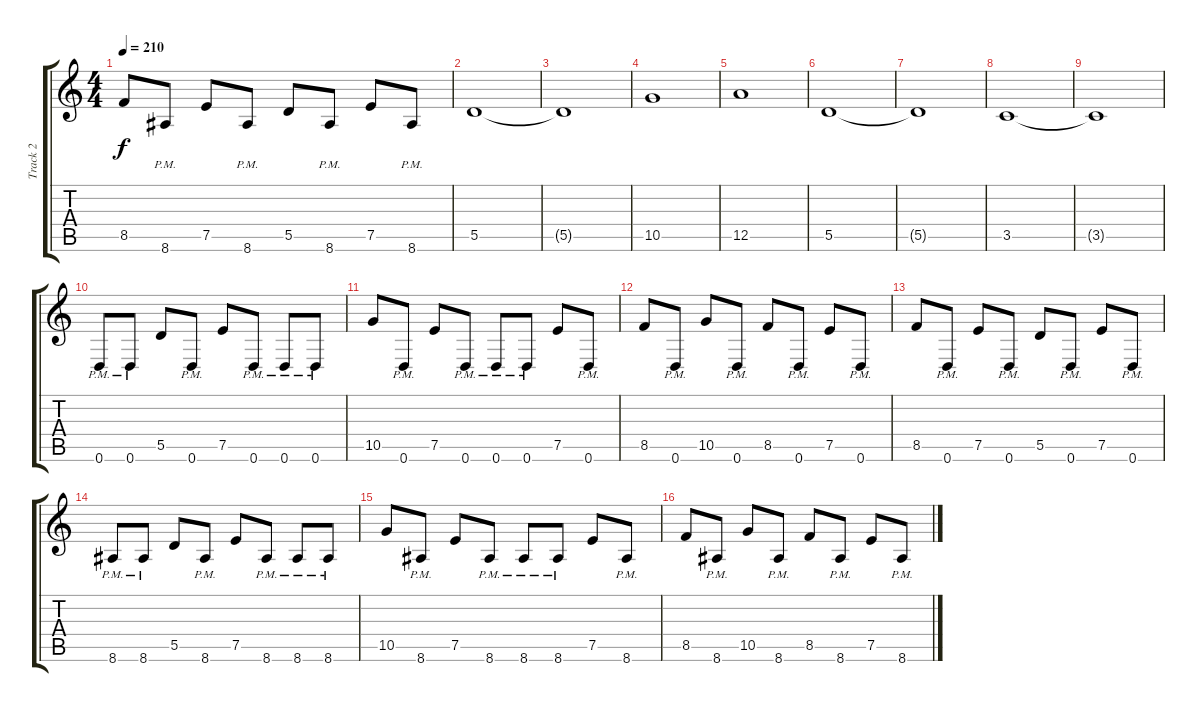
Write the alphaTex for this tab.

\track ("Track 2" "Track 2") {instrument distortionguitar}
\staff {score tabs}
\tuning (E4 B3 G3 D3 A2 D2) {hide}
\ts (4 4)
\tempo 210
\clef g2
\ks c
8.5.8{dy f} 8.6{pm}.8 7.5.8 8.6{pm}.8 5.5.8 8.6{pm}.8 7.5.8 8.6{pm}.8 |
5.5.1 |
5.5{t}.1 |
10.5.1 |
12.5.1 |
5.5.1 |
5.5{t}.1 |
3.5.1 |
3.5{t}.1 |
0.6{pm}.8{instrument distortionguitar} 0.6{pm}.8 5.5.8 0.6{pm}.8 7.5.8 0.6{pm}.8 0.6{pm}.8 0.6{pm}.8 |
10.5.8 0.6{pm}.8 7.5.8 0.6{pm}.8 0.6{pm}.8 0.6{pm}.8 7.5.8 0.6{pm}.8 |
8.5.8 0.6{pm}.8 10.5.8 0.6{pm}.8 8.5.8 0.6{pm}.8 7.5.8 0.6{pm}.8 |
8.5.8 0.6{pm}.8 7.5.8 0.6{pm}.8 5.5.8 0.6{pm}.8 7.5.8 0.6{pm}.8 |
8.6{pm}.8 8.6{pm}.8 5.5.8 8.6{pm}.8 7.5.8 8.6{pm}.8 8.6{pm}.8 8.6{pm}.8 |
10.5.8 8.6{pm}.8 7.5.8 8.6{pm}.8 8.6{pm}.8 8.6{pm}.8 7.5.8 8.6{pm}.8 |
8.5.8 8.6{pm}.8 10.5.8 8.6{pm}.8 8.5.8 8.6{pm}.8 7.5.8 8.6{pm}.8
